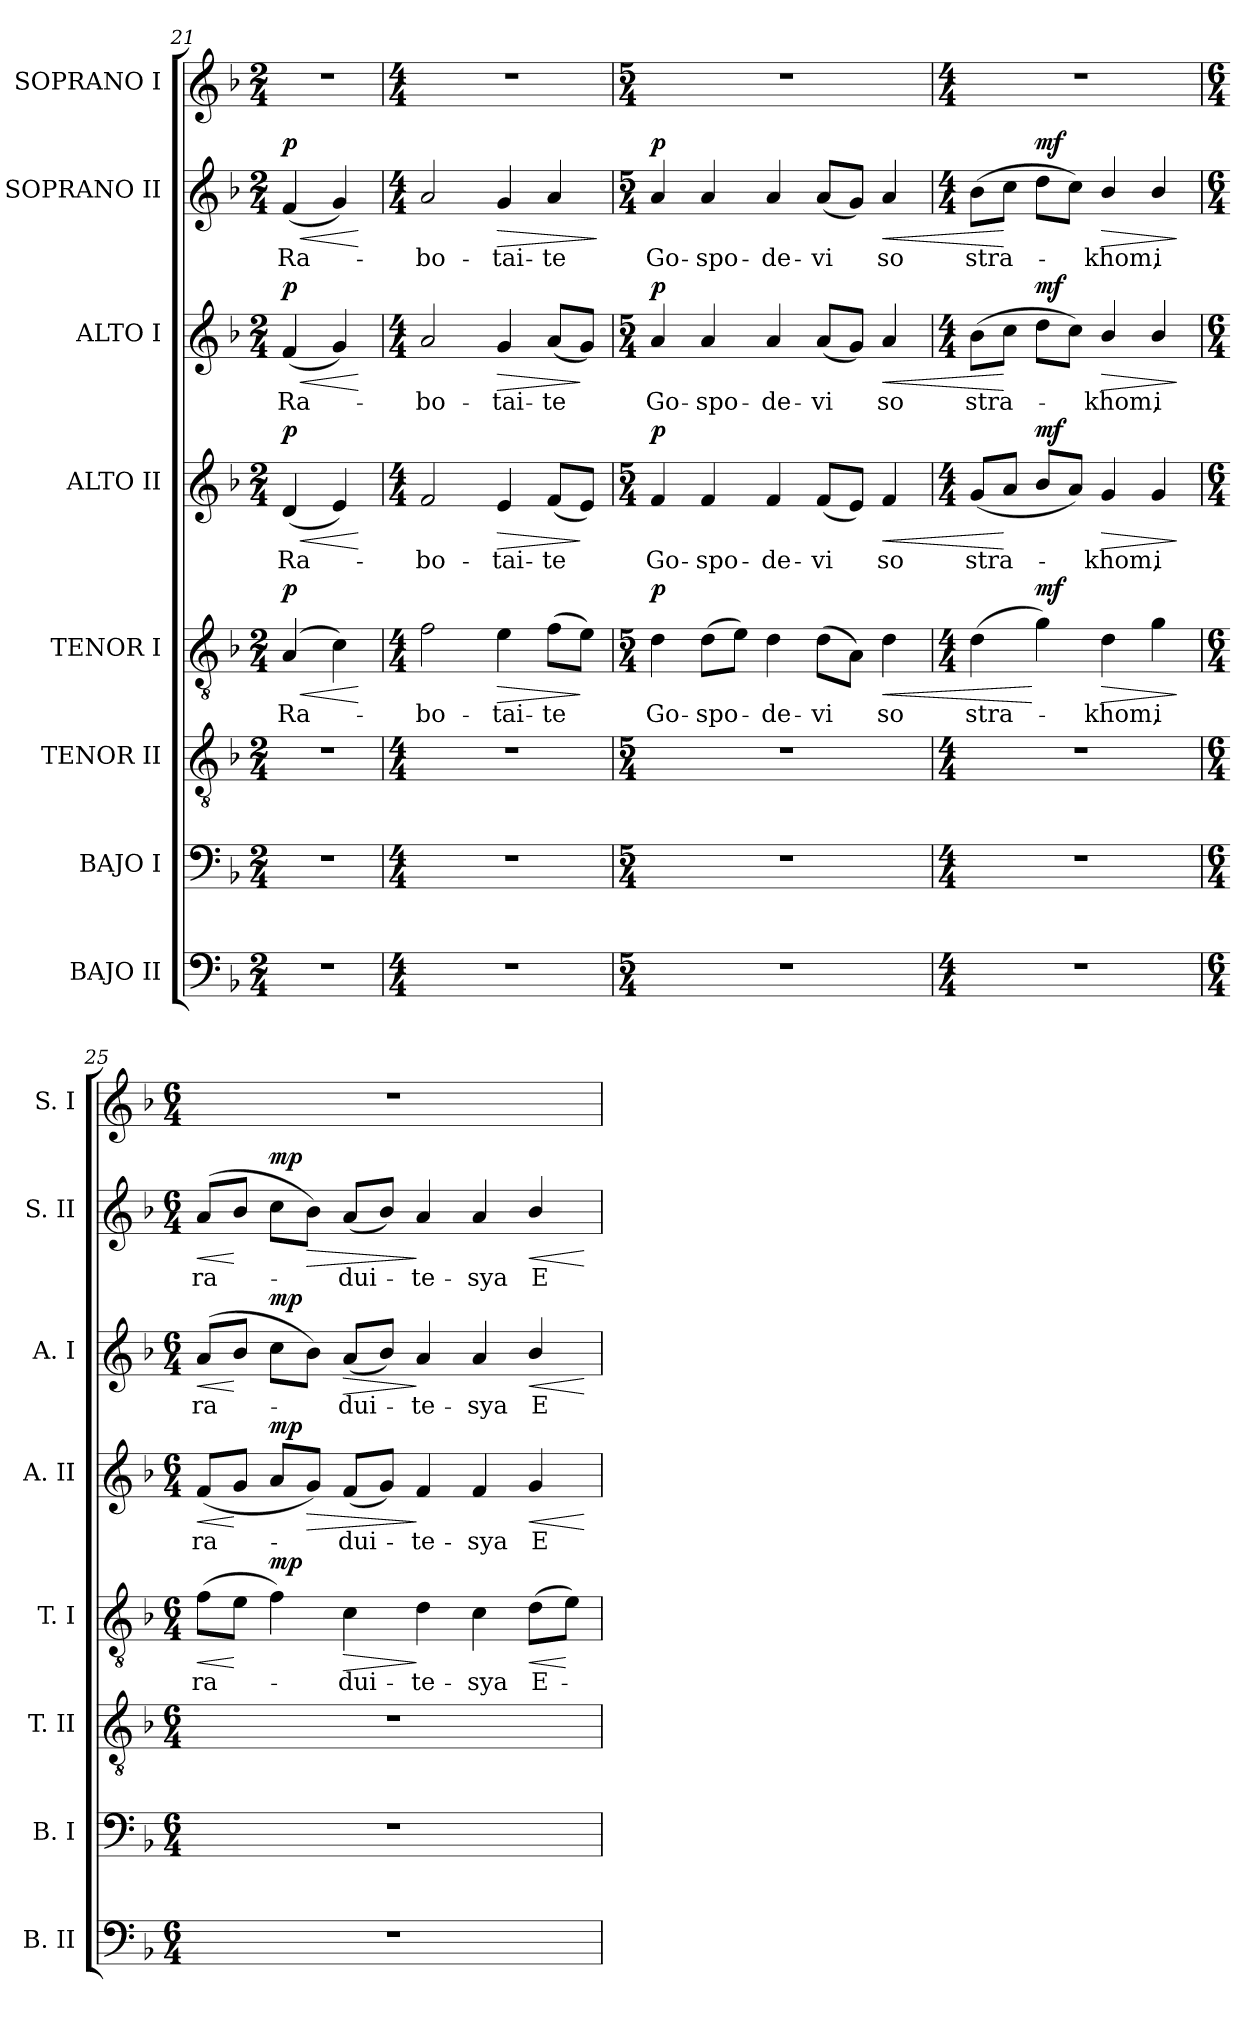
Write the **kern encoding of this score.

**kern	**kern	**kern	**kern	**text	**dynam	**kern	**text	**dynam	**kern	**text	**dynam	**kern	**text	**dynam	**kern
*part8	*part7	*part6	*part5	*part5	*part5	*part4	*part4	*part4	*part3	*part3	*part3	*part2	*part2	*part2	*part1
*staff8	*staff7	*staff6	*staff5	*staff5	*staff5	*staff4	*staff4	*staff4	*staff3	*staff3	*staff3	*staff2	*staff2	*staff2	*staff1
*I"BAJO II	*I"BAJO I	*I"TENOR II	*I"TENOR I	*	*	*I"ALTO II	*	*	*I"ALTO I	*	*	*I"SOPRANO II	*	*	*I"SOPRANO I
*I'B. II	*I'B. I	*I'T. II	*I'T. I	*	*	*I'A. II	*	*	*I'A. I	*	*	*I'S. II	*	*	*I'S. I
*clefF4	*clefF4	*clefGv2	*clefGv2	*	*	*clefG2	*	*	*clefG2	*	*	*clefG2	*	*	*clefG2
*	*	*ITrd7c12	*ITrd7c12	*	*	*	*	*	*	*	*	*	*	*	*
*k[b-]	*k[b-]	*k[b-]	*k[b-]	*	*	*k[b-]	*	*	*k[b-]	*	*	*k[b-]	*	*	*k[b-]
*F:	*F:	*F:	*F:	*	*	*F:	*	*	*F:	*	*	*F:	*	*	*F:
*M2/4	*M2/4	*M2/4	*M2/4	*	*	*M2/4	*	*	*M2/4	*	*	*M2/4	*	*	*M2/4
=21	=21	=21	=21	=21	=21	=21	=21	=21	=21	=21	=21	=21	=21	=21	=21
!LO:N:vis=1	!LO:N:vis=1	!LO:N:vis=1	!	!LO:LY:b	!LO:HP:b	!	!LO:LY:b	!LO:HP:b	!	!LO:LY:b	!LO:HP:b	!	!LO:LY:b	!LO:HP:b	!LO:N:vis=1
!	!	!	!	!	!LO:DY:n=1:a	!	!	!LO:DY:n=1:a	!	!	!LO:DY:n=1:a	!	!	!LO:DY:n=1:a	!
2r	2r	2r	(<4AA/	Ra-	< p	(<4d/	Ra-	< p	(<4f/	Ra-	< p	(<4f/	Ra-	< p	2r
.	.	.	4C\)	.	.	4e/)	.	.	4g/)	.	.	4g/)	.	.	.
.	.	.	.	.	[	.	.	[	.	.	[	.	.	[	.
=22	=22	=22	=22	=22	=22	=22	=22	=22	=22	=22	=22	=22	=22	=22	=22
*M4/4	*M4/4	*M4/4	*M4/4	*	*	*M4/4	*	*	*M4/4	*	*	*M4/4	*	*	*M4/4
!	!	!	!	!LO:LY:b	!	!	!LO:LY:b	!	!	!LO:LY:b	!	!	!LO:LY:b	!	!
1r	1r	1r	2F\	-bo-	.	2f/	-bo-	.	2a/	-bo-	.	2a/	-bo-	.	1r
!	!	!	!	!LO:LY:b	!LO:HP:b	!	!LO:LY:b	!LO:HP:b	!	!LO:LY:b	!LO:HP:b	!	!LO:LY:b	!LO:HP:b	!
.	.	.	4E\	-tai-	>	4e/	-tai-	>	4g/	-tai-	>	4g/	-tai-	>	.
!	!	!	!	!LO:LY:b	!	!	!LO:LY:b	!	!	!LO:LY:b	!	!	!LO:LY:b	!	!
.	.	.	(>8F\L	-te	.	(<8f/L	-te	.	(<8a/L	-te	.	4a/	-te	.	.
.	.	.	8E\J)	.	]	8e/J)	.	]	8g/J)	.	]	.	.	.	.
.	.	.	.	.	.	.	.	.	.	.	.	.	.	]	.
!!LO:PB:g=z
=23	=23	=23	=23	=23	=23	=23	=23	=23	=23	=23	=23	=23	=23	=23	=23
*M5/4	*M5/4	*M5/4	*M5/4	*	*	*M5/4	*	*	*M5/4	*	*	*M5/4	*	*	*M5/4
!LO:N:vis=1	!LO:N:vis=1	!LO:N:vis=1	!	!LO:LY:b	!LO:DY:a	!	!LO:LY:b	!LO:DY:a	!	!LO:LY:b	!LO:DY:a	!	!LO:LY:b	!LO:DY:a	!LO:N:vis=1
4%5r	4%5r	4%5r	4D\	Go-	p	4f/	Go-	p	4a/	Go-	p	4a/	Go-	p	4%5r
!	!	!	!	!LO:LY:b	!	!	!LO:LY:b	!	!	!LO:LY:b	!	!	!LO:LY:b	!	!
.	.	.	(>8D\L	-spo-	.	4f/	-spo-	.	4a/	-spo-	.	4a/	-spo-	.	.
.	.	.	8E\J)	.	.	.	.	.	.	.	.	.	.	.	.
!	!	!	!	!LO:LY:b	!	!	!LO:LY:b	!	!	!LO:LY:b	!	!	!LO:LY:b	!	!
.	.	.	4D\	-de-	.	4f/	-de-	.	4a/	-de-	.	4a/	-de-	.	.
!	!	!	!	!LO:LY:b	!	!	!LO:LY:b	!	!	!LO:LY:b	!	!	!LO:LY:b	!	!
.	.	.	(>8D\L	-vi	.	(<8f/L	-vi	.	(<8a/L	-vi	.	(<8a/L	-vi	.	.
.	.	.	8AA\J)	.	.	8e/J)	.	.	8g/J)	.	.	8g/J)	.	.	.
!	!	!	!	!LO:LY:b	!LO:HP:b	!	!LO:LY:b	!LO:HP:b	!	!LO:LY:b	!LO:HP:b	!	!LO:LY:b	!LO:HP:b	!
.	.	.	4D\	so	<	4f/	so	<	4a/	so	<	4a/	so	<	.
=24	=24	=24	=24	=24	=24	=24	=24	=24	=24	=24	=24	=24	=24	=24	=24
*M4/4	*M4/4	*M4/4	*M4/4	*	*	*M4/4	*	*	*M4/4	*	*	*M4/4	*	*	*M4/4
!	!	!	!	!LO:LY:b	!	!	!LO:LY:b	!	!	!LO:LY:b	!	!	!LO:LY:b	!	!
1r	1r	1r	(>4D\	stra-	.	(<8g/L	stra-	.	(>8b-\L	stra-	.	(>8b-\L	stra-	.	1r
.	.	.	.	.	.	8a/J	.	[	8cc\J	.	[	8cc\J	.	[	.
!	!	!	!	!	!LO:DY:n=1:a	!	!	!LO:DY:a	!	!	!LO:DY:a	!	!	!LO:DY:a	!
.	.	.	4G\)	.	[ mf	8b-/L	.	mf	8dd\L	.	mf	8dd\L	.	mf	.
.	.	.	.	.	.	8a/J)	.	.	8cc\J)	.	.	8cc\J)	.	.	.
!	!	!	!	!LO:LY:b	!LO:HP:b	!	!LO:LY:b	!LO:HP:b	!	!LO:LY:b	!LO:HP:b	!	!LO:LY:b	!LO:HP:b	!
.	.	.	4D\	-khom,	>	4g/	-khom,	>	4b-/	-khom,	>	4b-/	-khom,	>	.
!	!	!	!	!LO:LY:b	!	!	!LO:LY:b	!	!	!LO:LY:b	!	!	!LO:LY:b	!	!
.	.	.	4G\	i	.	4g/	i	.	4b-/	i	.	4b-/	i	.	.
.	.	.	.	.	]	.	.	]	.	.	]	.	.	]	.
=25	=25	=25	=25	=25	=25	=25	=25	=25	=25	=25	=25	=25	=25	=25	=25
*M6/4	*M6/4	*M6/4	*M6/4	*	*	*M6/4	*	*	*M6/4	*	*	*M6/4	*	*	*M6/4
!LO:N:vis=1	!LO:N:vis=1	!LO:N:vis=1	!	!LO:LY:b	!LO:HP:b	!	!LO:LY:b	!LO:HP:b	!	!LO:LY:b	!LO:HP:b	!	!LO:LY:b	!LO:HP:b	!LO:N:vis=1
1.r	1.r	1.r	(>8F\L	ra-	<	(<8f/L	ra-	<	(<8a/L	ra-	<	(<8a/L	ra-	<	1.r
.	.	.	8E\J	.	[	8g/J	.	[	8b-/J	.	[	8b-/J	.	[	.
!	!	!	!	!	!LO:DY:a	!	!	!LO:DY:a	!	!	!LO:DY:a	!	!	!LO:DY:a	!
.	.	.	4F\)	.	mp	8a/L	.	mp	8cc\L	.	mp	8cc\L	.	mp	.
!	!	!	!	!	!	!	!	!LO:HP:b	!	!	!	!	!	!LO:HP:b	!
.	.	.	.	.	.	8g/J)	.	>	8b-\J)	.	.	8b-\J)	.	>	.
!	!	!	!	!LO:LY:b	!LO:HP:b	!	!LO:LY:b	!	!	!LO:LY:b	!LO:HP:b	!	!LO:LY:b	!	!
.	.	.	4C\	-dui-	>	(<8f/L	-dui-	.	(<8a/L	-dui-	>	(<8a/L	-dui-	.	.
.	.	.	.	.	.	8g/J)	.	.	8b-/J)	.	.	8b-/J)	.	.	.
!	!	!	!	!LO:LY:b	!	!	!LO:LY:b	!	!	!LO:LY:b	!	!	!LO:LY:b	!	!
.	.	.	4D\	-te-	]	4f/	-te-	]	4a/	-te-	]	4a/	-te-	]	.
!	!	!	!	!LO:LY:b	!	!	!LO:LY:b	!	!	!LO:LY:b	!	!	!LO:LY:b	!	!
.	.	.	4C\	-sya	.	4f/	-sya	.	4a/	-sya	.	4a/	-sya	.	.
!	!	!	!	!LO:LY:b	!LO:HP:b	!	!LO:LY:b	!LO:HP:b	!	!LO:LY:b	!LO:HP:b	!	!LO:LY:b	!LO:HP:b	!
.	.	.	(>8D\L	E-	<	4g/	E-	<	4b-/	E-	<	4b-/	E-	<	.
.	.	.	8E\J)	.	[	.	.	.	.	.	.	.	.	.	.
.	.	.	.	.	.	.	.	[	.	.	[	.	.	[	.
=	=	=	=	=	=	=	=	=	=	=	=	=	=	=	=
*-	*-	*-	*-	*-	*-	*-	*-	*-	*-	*-	*-	*-	*-	*-	*-
